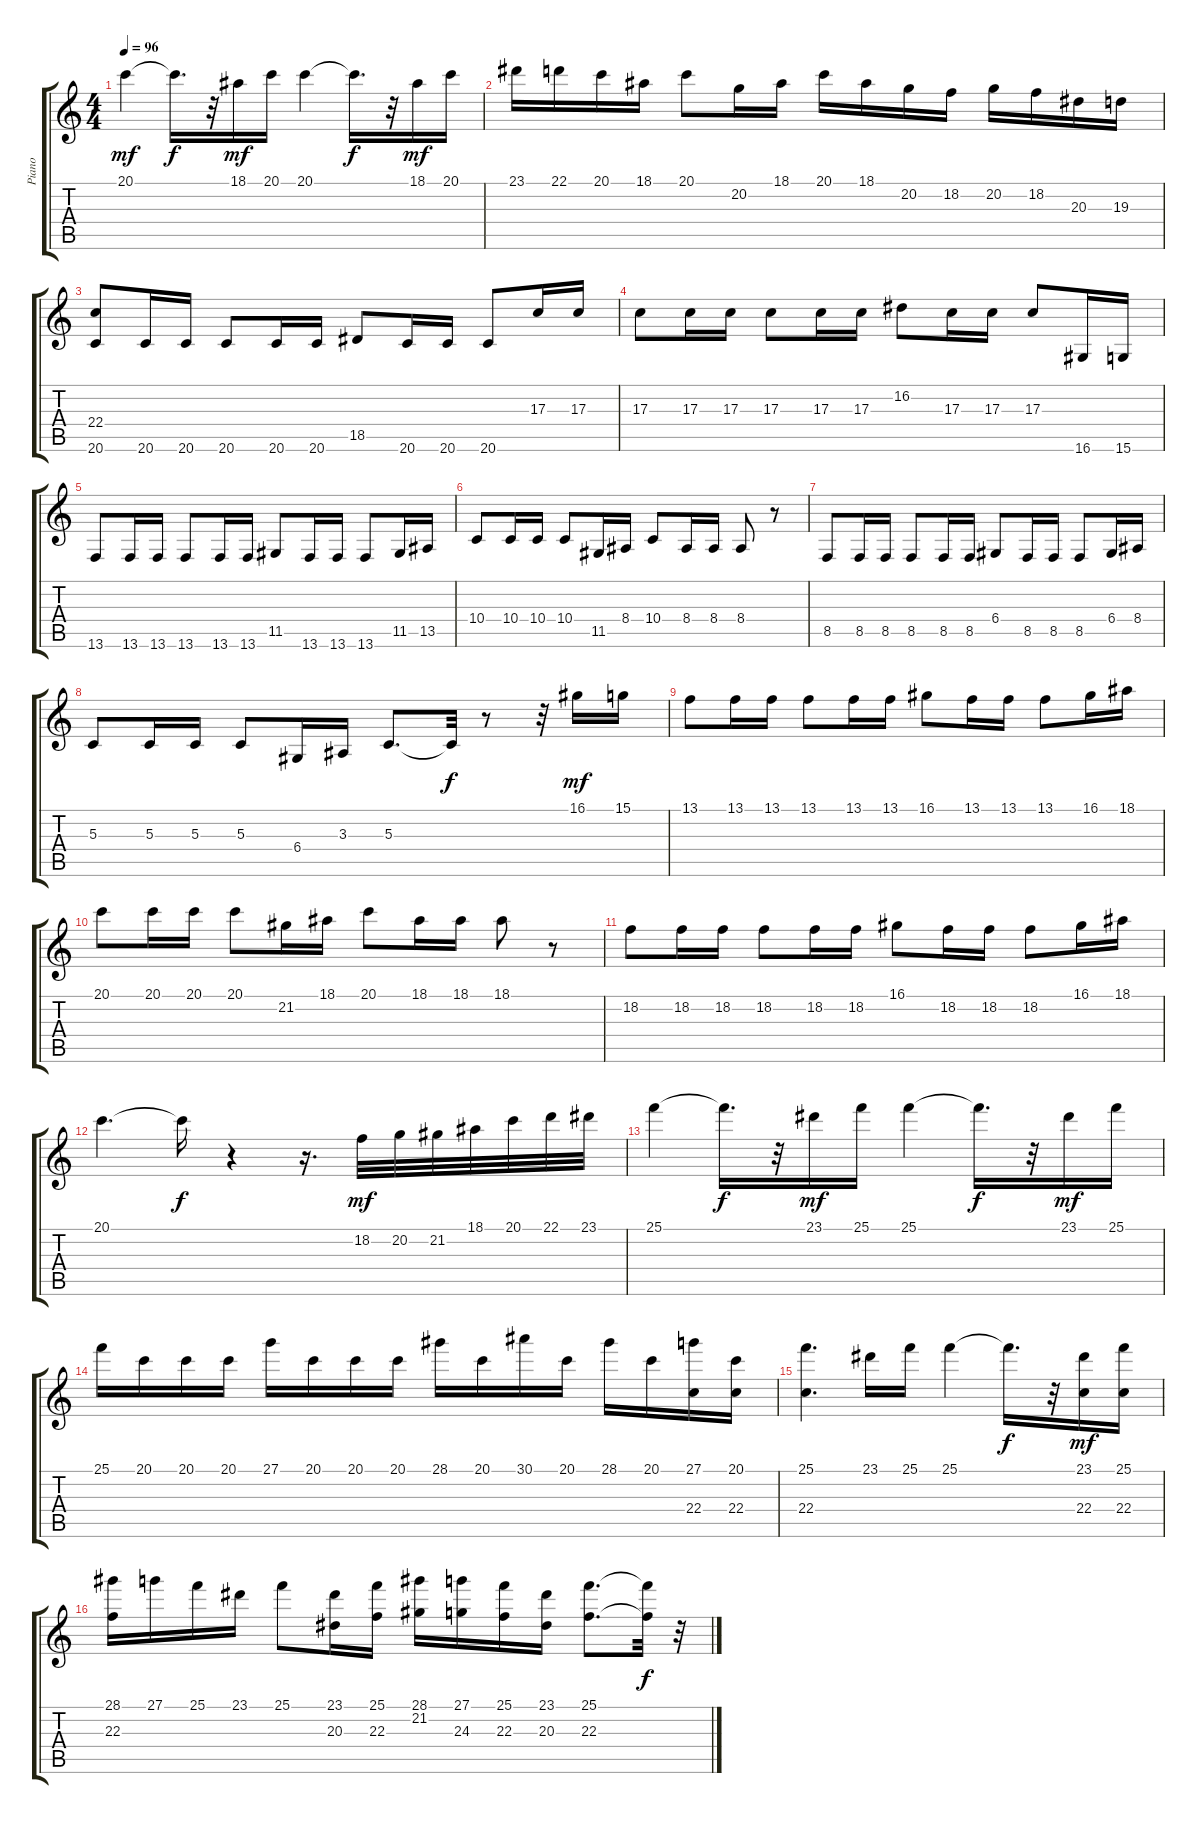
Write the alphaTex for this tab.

\track ("Piano" "Piano") {instrument acousticgrandpiano}
\staff {score tabs}
\tuning (E4 B3 G3 D3 A2 E2) {hide}
\ts (4 4)
\tempo 96
\clef g2
\ks c
20.1.4{dy mf} 20.1{t}.16{d dy f} r.32 18.1.16{dy mf} 20.1.16 20.1.4 20.1{t}.16{d dy f} r.32 18.1.16{dy mf} 20.1.16 |
23.1.16 22.1.16 20.1.16 18.1.16 20.1.8 20.2.16 18.1.16 20.1.16 18.1.16 20.2.16 18.2.16 20.2.16 18.2.16 20.3.16 19.3.16 |
(22.4 20.6).8 20.6.16 20.6.16 20.6.8 20.6.16 20.6.16 18.5.8 20.6.16 20.6.16 20.6.8 17.3.16 17.3.16 |
17.3.8 17.3.16 17.3.16 17.3.8 17.3.16 17.3.16 16.2.8 17.3.16 17.3.16 17.3.8 16.6.16 15.6.16 |
13.6.8 13.6.16 13.6.16 13.6.8 13.6.16 13.6.16 11.5.8 13.6.16 13.6.16 13.6.8 11.5.16 13.5.16 |
10.4.8 10.4.16 10.4.16 10.4.8 11.5.16 8.4.16 10.4.8 8.4.16 8.4.16 8.4.8 r.8 |
8.5.8 8.5.16 8.5.16 8.5.8 8.5.16 8.5.16 6.4.8 8.5.16 8.5.16 8.5.8 6.4.16 8.4.16 |
5.3.8 5.3.16 5.3.16 5.3.8 6.4.16 3.3.16 5.3.8{d} 5.3{t}.32{dy f} r.8 r.32 16.1.16{dy mf} 15.1.16 |
13.1.8 13.1.16 13.1.16 13.1.8 13.1.16 13.1.16 16.1.8 13.1.16 13.1.16 13.1.8 16.1.16 18.1.16 |
20.1.8 20.1.16 20.1.16 20.1.8 21.2.16 18.1.16 20.1.8 18.1.16 18.1.16 18.1.8 r.8 |
18.2.8 18.2.16 18.2.16 18.2.8 18.2.16 18.2.16 16.1.8 18.2.16 18.2.16 18.2.8 16.1.16 18.1.16 |
20.1.4{d} 20.1{t}.16{dy f} r.4 r.16{d} 18.2.32{dy mf} 20.2.32 21.2.32 18.1.32 20.1.32 22.1.32 23.1.32 |
25.1.4 25.1{t}.16{d dy f} r.32 23.1.16{dy mf} 25.1.16 25.1.4 25.1{t}.16{d dy f} r.32 23.1.16{dy mf} 25.1.16 |
25.1.16 20.1.16 20.1.16 20.1.16 27.1.16 20.1.16 20.1.16 20.1.16 28.1.16 20.1.16 30.1.16 20.1.16 28.1.16 20.1.16 (27.1 22.4).16 (20.1 22.4).16 |
(25.1 22.4).4{d} 23.1.16 25.1.16 25.1.4 25.1{t}.16{d dy f} r.32 (23.1 22.4).16{dy mf} (25.1 22.4).16 |
(28.1 22.3).16 27.1.16 25.1.16 23.1.16 25.1.8 (23.1 20.3).16 (25.1 22.3).16 (28.1 21.2).16 (27.1 24.3).16 (25.1 22.3).16 (23.1 20.3).16 (25.1 22.3).8{d} (25.1{t} 22.3{t}).32{dy f} r.32
